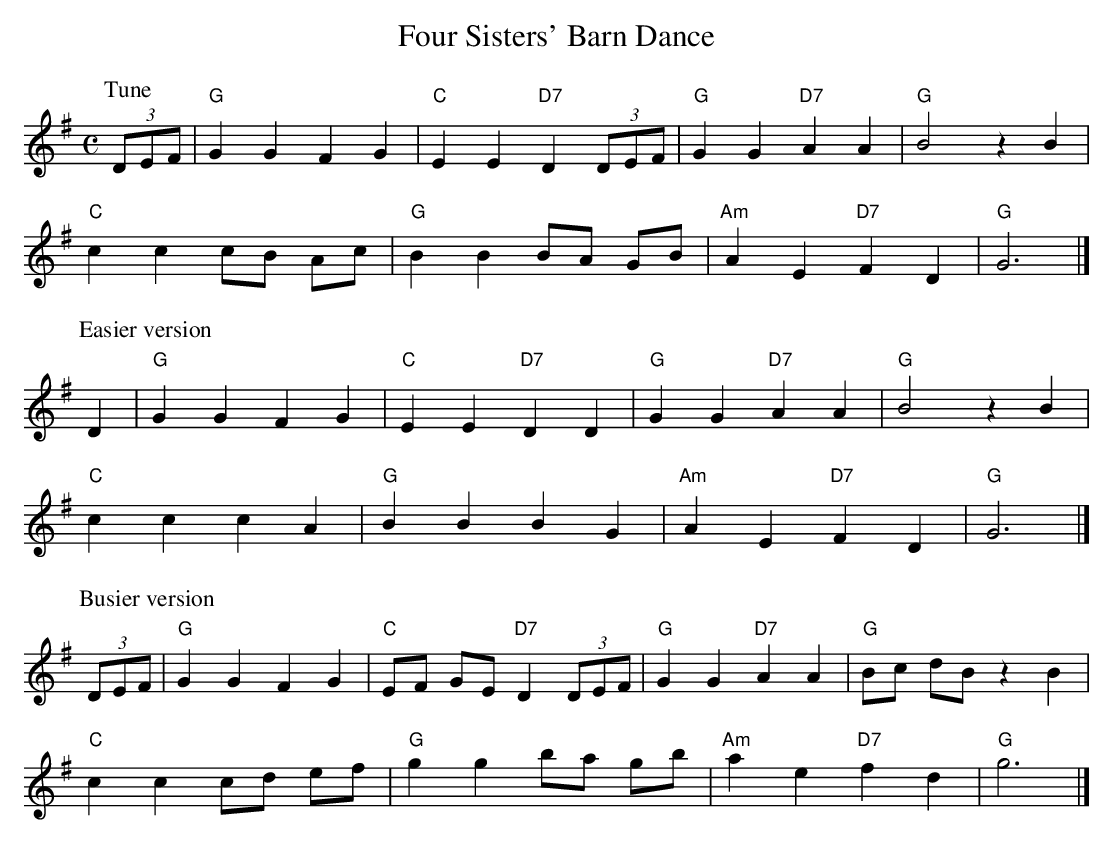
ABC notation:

X:1
T:Four Sisters' Barn Dance
M:C
L:1/8
K:G
P:Tune
(3DEF|"G"G2G2F2G2|"C"E2E2 "D7"D2 (3DEF|"G"G2G2 "D7"A2A2|"G"B4z2B2|
"C"c2c2 cB Ac|"G"B2B2 BA GB|"Am"A2E2 "D7"F2D2|"G"G6|]
P:Easier version
D2|"G"G2G2F2G2|"C"E2E2 "D7"D2 D2|"G"G2G2 "D7"A2A2|"G"B4z2B2|
"C"c2c2 c2 A2|"G"B2B2 B2 G2|"Am"A2E2 "D7"F2D2|"G"G6|]
P:Busier version
(3DEF|"G"G2G2F2G2|"C"EF GE "D7"D2 (3DEF|"G"G2G2 "D7"A2A2|"G"Bc dBz2B2|
"C"c2c2 cd ef|"G"g2g2 ba gb|"Am"a2e2 "D7"f2d2|"G"g6|]
